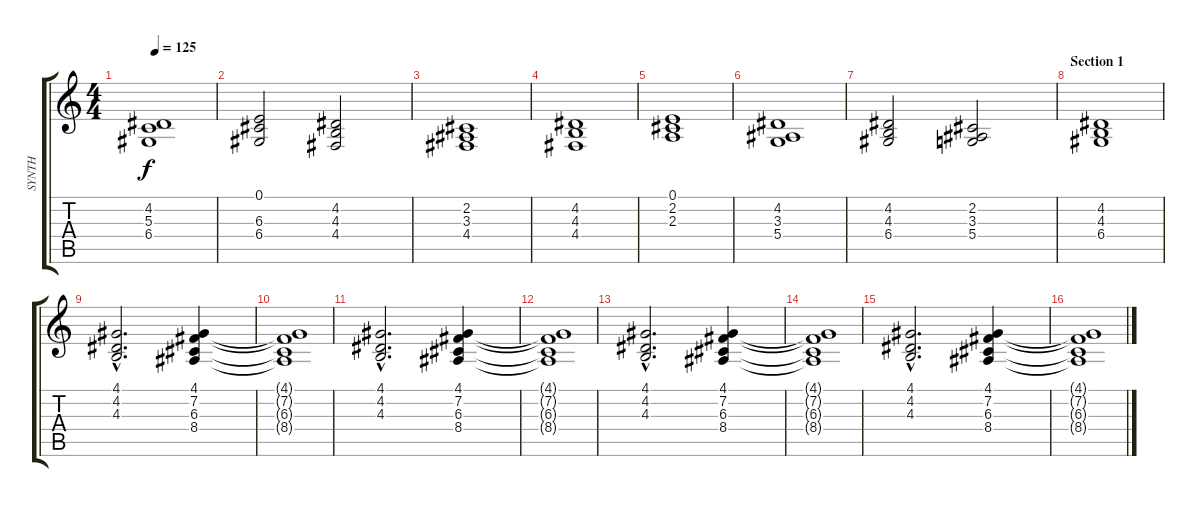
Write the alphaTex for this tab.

\track ("SYNTH" "SYNTH") {instrument synthvoice}
\staff {score tabs}
\tuning (E4 B3 G3 D3 A2 E2) {hide}
\ts (4 4)
\tempo 125
\clef g2
\ks c
(4.2 5.3 6.4).1{dy f} |
(0.1 6.3 6.4).2 (4.2 4.3 4.4).2 |
(2.2 3.3 4.4).1 |
(4.2 4.3 4.4).1 |
(0.1 2.2 2.3).1 |
(4.2 3.3 5.4).1 |
(4.2 4.3 6.4).2 (2.2 3.3 5.4).2 |
\section ("" "Section 1")
(4.2 4.3 6.4).1 |
(4.1{hac} 4.2{hac} 4.3{hac}).2{d} (4.1 7.2 6.3 8.4).4 |
(4.1{t} 7.2{t} 6.3{t} 8.4{t}).1 |
(4.1{hac} 4.2{hac} 4.3{hac}).2{d} (4.1 7.2 6.3 8.4).4 |
(4.1{t} 7.2{t} 6.3{t} 8.4{t}).1 |
(4.1{hac} 4.2{hac} 4.3{hac}).2{d} (4.1 7.2 6.3 8.4).4 |
(4.1{t} 7.2{t} 6.3{t} 8.4{t}).1 |
(4.1{hac} 4.2{hac} 4.3{hac}).2{d} (4.1 7.2 6.3 8.4).4 |
(4.1{t} 7.2{t} 6.3{t} 8.4{t}).1
